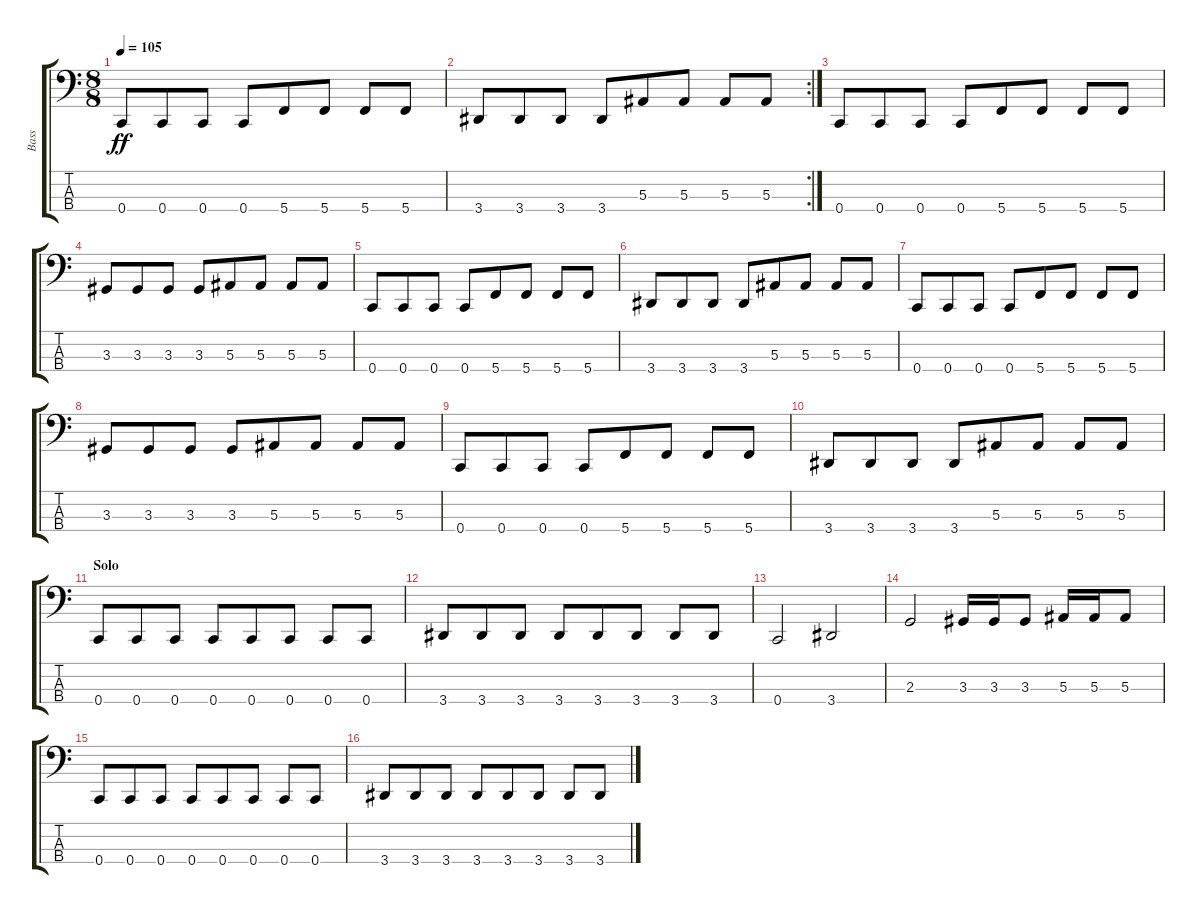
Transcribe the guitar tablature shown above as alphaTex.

\track ("Bass" "Bass") {instrument electricbassfinger}
\staff {score tabs}
\tuning (Eb2 Bb1 F1 C1) {hide}
\ts (8 8)
\tempo 105
\clef f4
\ks c
0.4.8{dy ff} 0.4.8 0.4.8 0.4.8 5.4.8 5.4.8 5.4.8 5.4.8 |
\rc 2
3.4.8 3.4.8 3.4.8 3.4.8 5.3.8 5.3.8 5.3.8 5.3.8 |
0.4.8 0.4.8 0.4.8 0.4.8 5.4.8 5.4.8 5.4.8 5.4.8 |
3.3.8 3.3.8 3.3.8 3.3.8 5.3.8 5.3.8 5.3.8 5.3.8 |
0.4.8 0.4.8 0.4.8 0.4.8 5.4.8 5.4.8 5.4.8 5.4.8 |
3.4.8 3.4.8 3.4.8 3.4.8 5.3.8 5.3.8 5.3.8 5.3.8 |
0.4.8 0.4.8 0.4.8 0.4.8 5.4.8 5.4.8 5.4.8 5.4.8 |
3.3.8 3.3.8 3.3.8 3.3.8 5.3.8 5.3.8 5.3.8 5.3.8 |
0.4.8 0.4.8 0.4.8 0.4.8 5.4.8 5.4.8 5.4.8 5.4.8 |
3.4.8 3.4.8 3.4.8 3.4.8 5.3.8 5.3.8 5.3.8 5.3.8 |
\section ("" "Solo")
0.4.8 0.4.8 0.4.8 0.4.8 0.4.8 0.4.8 0.4.8 0.4.8 |
3.4.8 3.4.8 3.4.8 3.4.8 3.4.8 3.4.8 3.4.8 3.4.8 |
0.4.2 3.4.2 |
2.3.2 3.3.16 3.3.16 3.3.8 5.3.16 5.3.16 5.3.8 |
0.4.8 0.4.8 0.4.8 0.4.8 0.4.8 0.4.8 0.4.8 0.4.8 |
3.4.8 3.4.8 3.4.8 3.4.8 3.4.8 3.4.8 3.4.8 3.4.8
